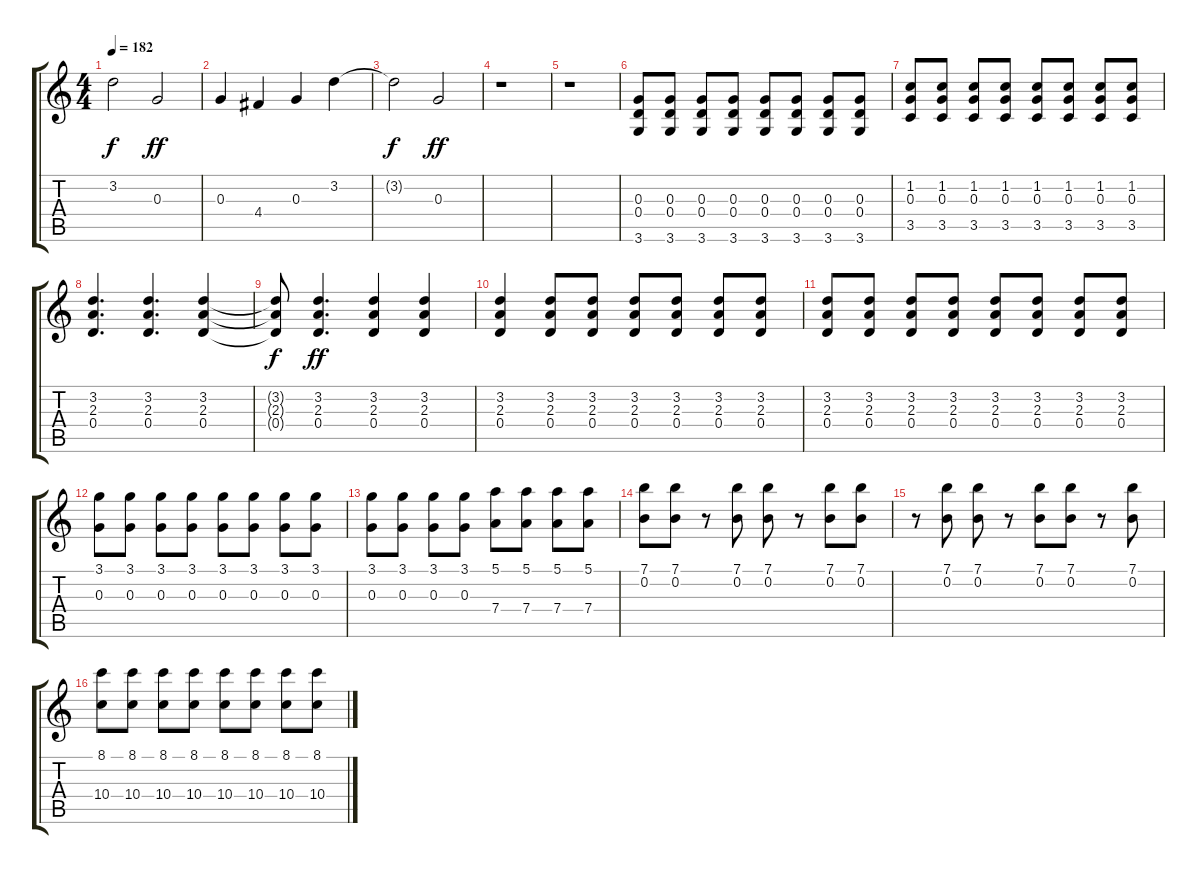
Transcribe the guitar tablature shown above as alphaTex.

\track "" {instrument distortionguitar}
\staff {score tabs}
\tuning (E4 B3 G3 D3 A2 E2) {hide}
\ts (4 4)
\tempo 182
\clef g2
\ks c
3.2{t}.2{dy f} 0.3.2{dy ff} |
0.3.4 4.4.4 0.3.4 3.2.4 |
3.2{t}.2{dy f} 0.3.2{dy ff} |
r.1 |
r.1 |
(0.3 0.4 3.6).8 (0.3 0.4 3.6).8 (0.3 0.4 3.6).8 (0.3 0.4 3.6).8 (0.3 0.4 3.6).8 (0.3 0.4 3.6).8 (0.3 0.4 3.6).8 (0.3 0.4 3.6).8 |
(1.2 0.3 3.5).8 (1.2 0.3 3.5).8 (1.2 0.3 3.5).8 (1.2 0.3 3.5).8 (1.2 0.3 3.5).8 (1.2 0.3 3.5).8 (1.2 0.3 3.5).8 (1.2 0.3 3.5).8 |
(3.2 2.3 0.4).4{d} (3.2 2.3 0.4).4{d} (3.2 2.3 0.4).4 |
(3.2{t} 2.3{t} 0.4{t}).8{dy f} (3.2 2.3 0.4).4{d dy ff} (3.2 2.3 0.4).4 (3.2 2.3 0.4).4 |
(3.2 2.3 0.4).4 (3.2 2.3 0.4).8 (3.2 2.3 0.4).8 (3.2 2.3 0.4).8 (3.2 2.3 0.4).8 (3.2 2.3 0.4).8 (3.2 2.3 0.4).8 |
(3.2 2.3 0.4).8 (3.2 2.3 0.4).8 (3.2 2.3 0.4).8 (3.2 2.3 0.4).8 (3.2 2.3 0.4).8 (3.2 2.3 0.4).8 (3.2 2.3 0.4).8 (3.2 2.3 0.4).8 |
(3.1 0.3).8 (3.1 0.3).8 (3.1 0.3).8 (3.1 0.3).8 (3.1 0.3).8 (3.1 0.3).8 (3.1 0.3).8 (3.1 0.3).8 |
(3.1 0.3).8 (3.1 0.3).8 (3.1 0.3).8 (3.1 0.3).8 (5.1 7.4).8 (5.1 7.4).8 (5.1 7.4).8 (5.1 7.4).8 |
(7.1 0.2).8 (7.1 0.2).8 r.8 (7.1 0.2).8 (7.1 0.2).8 r.8 (7.1 0.2).8 (7.1 0.2).8 |
r.8 (7.1 0.2).8 (7.1 0.2).8 r.8 (7.1 0.2).8 (7.1 0.2).8 r.8 (7.1 0.2).8 |
(8.1 10.4).8 (8.1 10.4).8 (8.1 10.4).8 (8.1 10.4).8 (8.1 10.4).8 (8.1 10.4).8 (8.1 10.4).8 (8.1 10.4).8
